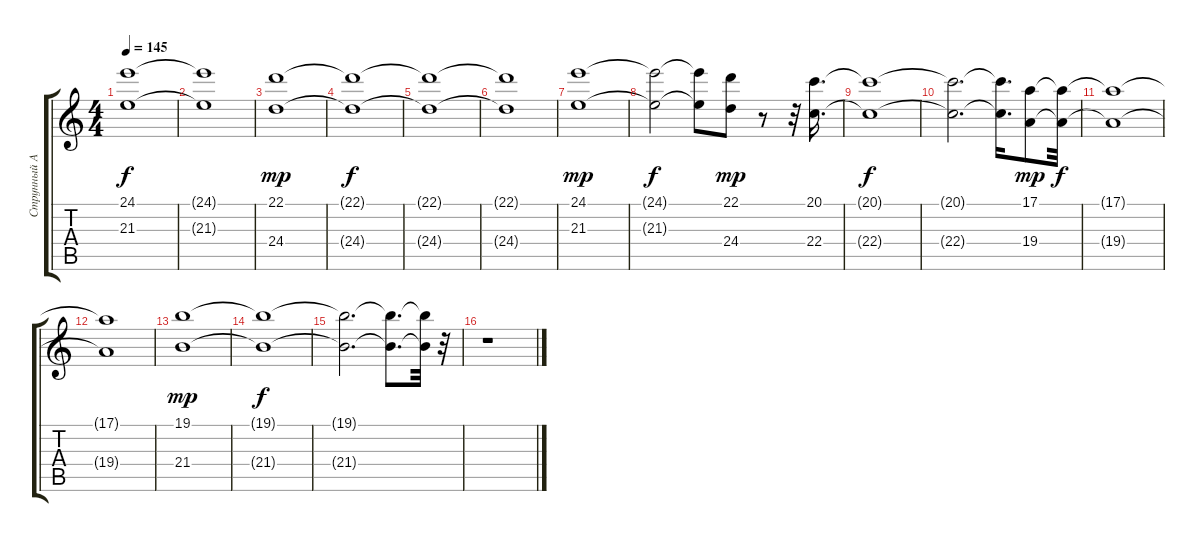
\track ("Струнный Ансамбль 1" "Струнный А") {instrument stringensemble1}
\staff {score tabs}
\tuning (E4 B3 G3 D3 A2 E2) {hide}
\ts (4 4)
\tempo 145
\clef g2
\ks c
(24.1{t} 21.3{t}).1{dy f} |
(24.1{t} 21.3{t}).1 |
(22.1 24.4).1{dy mp} |
(22.1{t} 24.4{t}).1{dy f} |
(22.1{t} 24.4{t}).1 |
(22.1{t} 24.4{t}).1 |
(24.1 21.3).1{dy mp} |
(24.1{t} 21.3{t}).2{dy f} (24.1{t} 21.3{t}).8 (22.1 24.4).8{dy mp} r.8 r.32 (20.1 22.4).16{d} |
(20.1{t} 22.4{t}).1{dy f} |
(20.1{t} 22.4{t}).2{d} (20.1{t} 22.4{t}).16{d} (17.1 19.4).8{dy mp} (17.1{t} 19.4{t}).32{dy f} |
(17.1{t} 19.4{t}).1 |
(17.1{t} 19.4{t}).1 |
(19.1 21.4).1{dy mp} |
(19.1{t} 21.4{t}).1{dy f} |
(19.1{t} 21.4{t}).2{d} (19.1{t} 21.4{t}).8{d} (19.1{t} 21.4{t}).32 r.32 |
r.1
